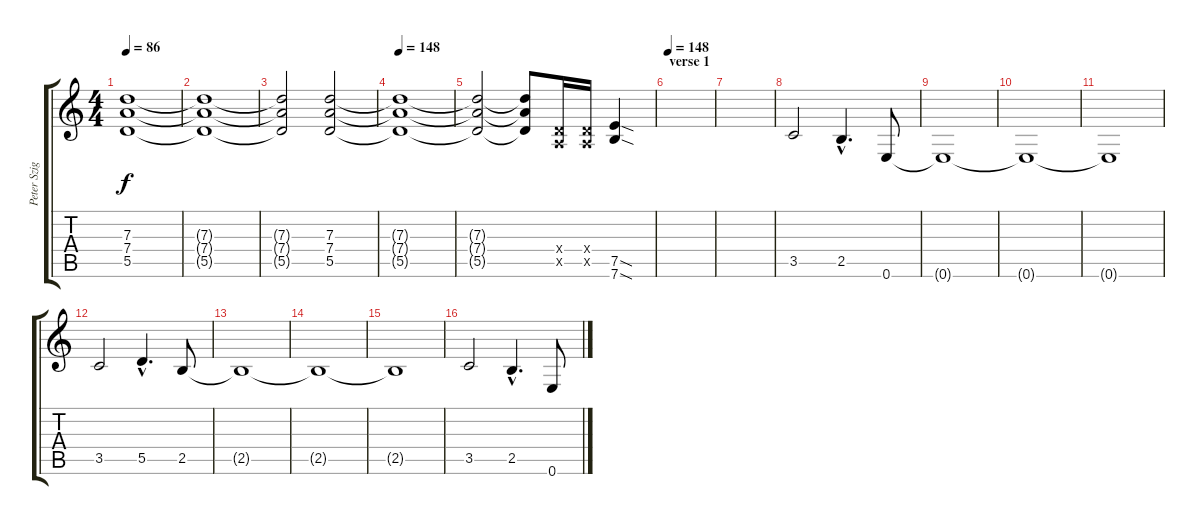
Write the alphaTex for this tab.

\track ("Peter Szigeti" "Peter Szig") {instrument distortionguitar}
\staff {score tabs}
\tuning (E4 B3 G3 D3 A2 E2) {hide}
\ts (4 4)
\tempo 86
\clef g2
\ks c
(7.3{t} 7.4{t} 5.5{t}).1{dy f volume 5} |
(7.3{t} 7.4{t} 5.5{t}).1 |
(7.3{t} 7.4{t} 5.5{t}).2{volume 1} (7.3 7.4 5.5).2{volume 7} |
\tempo 148
(7.3{t} 7.4{t} 5.5{t}).1 |
(7.3{t} 7.4{t} 5.5{t}).2 (7.3{t} 7.4{t} 5.5{t}).8 (0.4{x} 0.5{x}).16{volume 13} (0.4{x} 0.5{x}).16 (7.5{sod} 7.6{sod}).4 |
\section ("" "verse 1")
\tempo 148
|
|
3.5.2 2.5{hac}.4{d} 0.6.8 |
0.6{t}.1 |
0.6{t}.1{volume 3} |
0.6{t}.1 |
3.5.2{volume 13} 5.5{hac}.4{d} 2.5.8 |
2.5{t}.1 |
2.5{t}.1{volume 3} |
2.5{t}.1 |
3.5.2{volume 13} 2.5{hac}.4{d} 0.6.8
